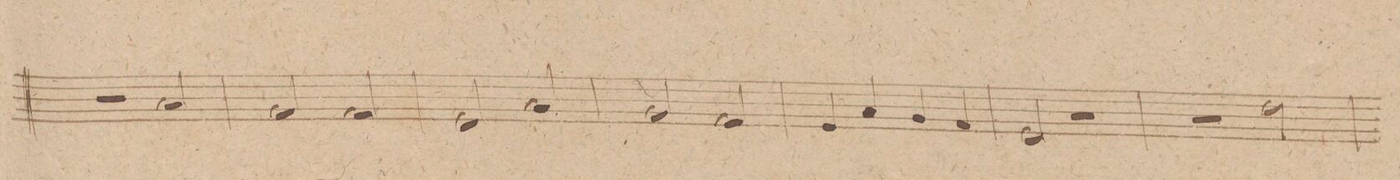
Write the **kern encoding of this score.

**kern	**dynam
*I"Clarnetto. in A.	*
*clefG2	*
*k[]	*
*met(c|)	*
*M2/2	*
2r	.
2a/	.
=233	=233
2f/	.
2f/	.
=234	=234
2e/	.
2a/	.
=235	=235
2g/	.
2f/	.
=236	=236
4e/	.
4a/	.
4g/	.
4f/	.
=237	=237
2e/	.
2r	.
=238	=238
2r	.
2dd\	.
=239	=239
*-	*-
